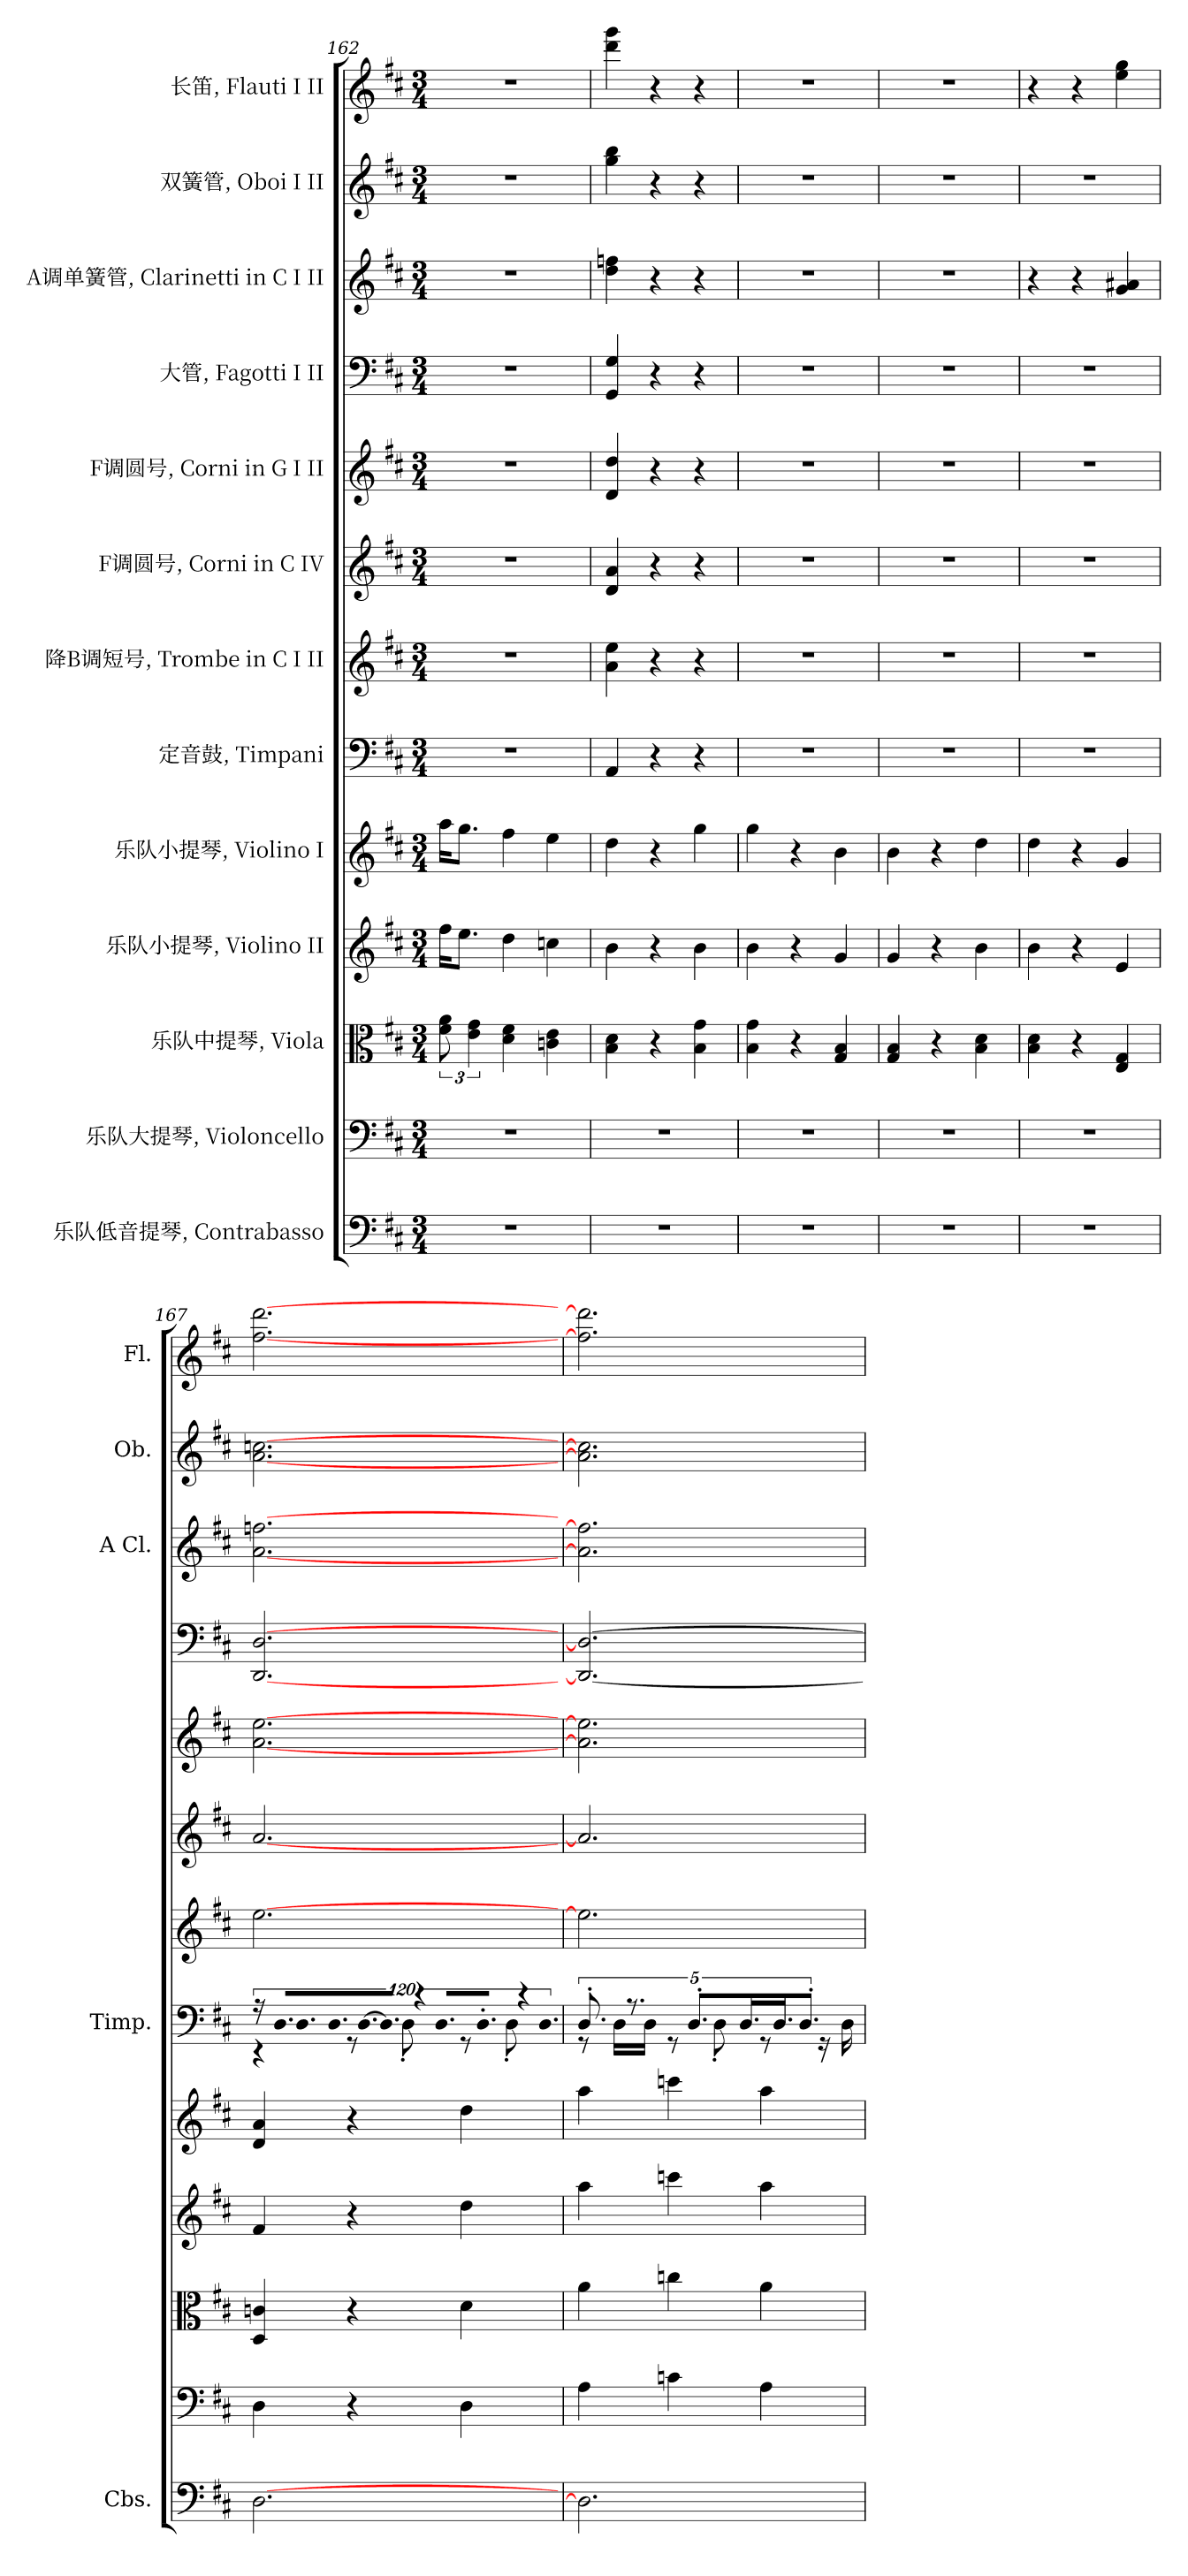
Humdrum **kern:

**kern	**kern	**kern	**kern	**kern	**kern	**kern	**kern	**kern	**kern	**kern	**kern	**kern
*part13	*part12	*part11	*part10	*part9	*part8	*part7	*part6	*part5	*part4	*part3	*part2	*part1
*staff13	*staff12	*staff11	*staff10	*staff9	*staff8	*staff7	*staff6	*staff5	*staff4	*staff3	*staff2	*staff1
*I"乐队低音提琴, Contrabasso	*I"乐队大提琴, Violoncello	*I"乐队中提琴, Viola	*I"乐队小提琴, Violino II	*I"乐队小提琴, Violino I	*I"定音鼓, Timpani	*I"降B调短号, Trombe in C I II	*I"F调圆号, Corni in C IV	*I"F调圆号, Corni in G I II	*I"大管, Fagotti I II	*I"A调单簧管, Clarinetti in C I II	*I"双簧管, Oboi I II	*I"长笛, Flauti I II
*I'Cbs.	*	*	*	*	*I'Timp.	*	*	*	*	*I'A Cl.	*I'Ob.	*I'Fl.
!!LO:PB:g=z
*clefF4	*clefF4	*clefC3	*clefG2	*clefG2	*clefF4	*clefG2	*clefG2	*clefG2	*clefF4	*clefG2	*clefG2	*clefG2
*ITrd7c12	*	*	*	*	*	*ITrd1c2	*ITrd4c7	*ITrd4c7	*	*ITrd2c3	*	*
*k[f#c#]	*k[f#c#]	*k[f#c#]	*k[f#c#]	*k[f#c#]	*k[f#c#]	*k[]	*k[f#]	*k[f#]	*k[f#c#]	*k[f#c#g#d#a#]	*k[f#c#]	*k[f#c#]
*M3/4	*M3/4	*M3/4	*M3/4	*M3/4	*M3/4	*M3/4	*M3/4	*M3/4	*M3/4	*M3/4	*M3/4	*M3/4
*MM350	*MM350	*MM350	*MM350	*MM350	*MM350	*MM350	*MM350	*MM350	*MM350	*MM350	*MM350	*MM350
=162	=162	=162	=162	=162	=162	=162	=162	=162	=162	=162	=162	=162
2.r	2.r	12f#\ 12a\	16ff#\KL	16aa\KL	2.r	2.r	2.r	2.r	2.r	2.r	2.r	2.r
.	.	.	8.ee\J	8.gg\J	.	.	.	.	.	.	.	.
.	.	6e\ 6g\	.	.	.	.	.	.	.	.	.	.
.	.	4d\ 4f#\	4dd\	4ff#\	.	.	.	.	.	.	.	.
.	.	4cn\ 4e\	4ccn\	4ee\	.	.	.	.	.	.	.	.
=163	=163	=163	=163	=163	=163	=163	=163	=163	=163	=163	=163	=163
*	*	*	*	*	*	*	*	*	*	*	*	*MM350
2.r	2.r	4B\ 4d\	4b\	4dd\	4AA/	4g\ 4dd\	4G/ 4d/	4G/ 4g/	4GG/ 4G/	4b\ 4ddn\	4gg\ 4bb\	4ddd\ 4ggg\
.	.	4r	4r	4r	4r	4r	4r	4r	4r	4r	4r	4r
*	*	*	*	*	*	*	*	*	*	*	*	*MM318
.	.	4B\ 4g\	4b\	4gg\	4r	4r	4r	4r	4r	4r	4r	4r
=164	=164	=164	=164	=164	=164	=164	=164	=164	=164	=164	=164	=164
*	*	*	*	*	*	*	*	*	*	*	*	*MM350
2.r	2.r	4B\ 4g\	4b\	4gg\	2.r	2.r	2.r	2.r	2.r	2.r	2.r	2.r
.	.	4r	4r	4r	.	.	.	.	.	.	.	.
.	.	4G/ 4B/	4g/	4b\	.	.	.	.	.	.	.	.
=165	=165	=165	=165	=165	=165	=165	=165	=165	=165	=165	=165	=165
*	*	*	*	*	*	*	*	*	*	*	*	*MM350
2.r	2.r	4G/ 4B/	4g/	4b\	2.r	2.r	2.r	2.r	2.r	2.r	2.r	2.r
.	.	4r	4r	4r	.	.	.	.	.	.	.	.
.	.	4B\ 4d\	4b\	4dd\	.	.	.	.	.	.	.	.
=166	=166	=166	=166	=166	=166	=166	=166	=166	=166	=166	=166	=166
*	*	*	*	*	*	*	*	*	*	*	*	*MM350
2.r	2.r	4B\ 4d\	4b\	4dd\	2.r	2.r	2.r	2.r	2.r	4r	2.r	4r
.	.	4r	4r	4r	.	.	.	.	.	4r	.	4r
*	*	*	*	*	*	*	*	*	*	*	*	*MM318
.	.	4E/ 4G/	4e/	4g/	.	.	.	.	.	4e/ 4f##X/	.	4ee\ 4gg\
!!LO:PB:g=z
=167	=167	=167	=167	=167	=167	=167	=167	=167	=167	=167	=167	=167
*	*	*	*	*	*	*	*	*	*	*	*	*MM350
!	!	!	!	!	!LO:N:vis=32.	!	!	!	!	!	!	!
*	*	*	*	*	*^	*	*	*	*	*	*	*
[2.DD\	4D\	4D/ 4cn/	4f#/	4d/ 4a/	1920%103r	4r	[2.dd\	[2.d/	[2.d\ [2.a\	[2.DD/ [2.D/	[2.f#\ [2.ddn\	[2.a\ [2.ccn\	[2.ff#\ [2.ddd\
!	!	!	!	!	!LO:N:vis=32.	!	!	!	!	!	!	!	!
.	.	.	.	.	1920%103D/KLL	.	.	.	.	.	.	.	.
!	!	!	!	!	!LO:N:vis=16.	!	!	!	!	!	!	!	!
.	.	.	.	.	960%103D/	.	.	.	.	.	.	.	.
!	!	!	!	!	!LO:N:vis=32.	!	!	!	!	!	!	!	!
.	.	.	.	.	1920%103D/L	.	.	.	.	.	.	.	.
.	4r	4r	4r	4r	.	8r	.	.	.	.	.	.	.
!	!	!	!	!	!LO:N:vis=32.	!	!	!	!	!	!	!	!
.	.	.	.	.	[1920%103D/	.	.	.	.	.	.	.	.
!	!	!	!	!	!LO:N:vis=32.	!	!	!	!	!	!	!	!
.	.	.	.	.	1920%103D/JJJ]	.	.	.	.	.	.	.	.
.	.	.	.	.	.	8D'\	.	.	.	.	.	.	.
!	!	!	!	!	!LO:N:vis=32.	!	!	!	!	!	!	!	!
.	.	.	.	.	1920%103r	.	.	.	.	.	.	.	.
!	!	!	!	!	!LO:N:vis=16.	!	!	!	!	!	!	!	!
.	.	.	.	.	960%103D/LL	.	.	.	.	.	.	.	.
.	4D\	4d\	4dd\	4dd\	.	8r	.	.	.	.	.	.	.
!	!	!	!	!	!LO:N:vis=16.	!	!	!	!	!	!	!	!
.	.	.	.	.	960%103D'/JJ	.	.	.	.	.	.	.	.
.	.	.	.	.	.	8D'\	.	.	.	.	.	.	.
!	!	!	!	!	!LO:N:vis=32.	!	!	!	!	!	!	!	!
.	.	.	.	.	1920%103r	.	.	.	.	.	.	.	.
!	!	!	!	!	!LO:N:vis=32.	!	!	!	!	!	!	!	!
.	.	.	.	.	1920%103D/	.	.	.	.	.	.	.	.
960ryy	960ryy	960ryy	960ryy	960ryy	.	960ryy	960ryy	960ryy	960ryy	960ryy	960ryy	960ryy	960ryy
=168	=168	=168	=168	=168	=168	=168	=168	=168	=168	=168	=168	=168	=168
*	*	*	*	*	*	*	*	*	*	*	*	*	*MM350
2.DD\]	4A\	4a\	4aa\	4aa\	10.D'/	8r	2.dd\]	2.d/]	2.d\] 2.a\]	2.DD/_ 2.D/_	2.f#\] 2.dd\]	2.a\] 2.cc\]	2.ff#\] 2.ddd\]
.	.	.	.	.	.	16D\LL	.	.	.	.	.	.	.
.	.	.	.	.	10.r	.	.	.	.	.	.	.	.
.	.	.	.	.	.	16D\JJ	.	.	.	.	.	.	.
.	4cn\	4ccn\	4cccn\	4cccn\	.	8r	.	.	.	.	.	.	.
.	.	.	.	.	10.D'/L	.	.	.	.	.	.	.	.
.	.	.	.	.	.	8D'\	.	.	.	.	.	.	.
.	.	.	.	.	20.D/L	.	.	.	.	.	.	.	.
.	4A\	4a\	4aa\	4aa\	.	8r	.	.	.	.	.	.	.
.	.	.	.	.	20.D/J	.	.	.	.	.	.	.	.
.	.	.	.	.	10.D'/J	.	.	.	.	.	.	.	.
.	.	.	.	.	.	16r	.	.	.	.	.	.	.
.	.	.	.	.	.	16D\	.	.	.	.	.	.	.
*	*	*	*	*	*v	*v	*	*	*	*	*	*	*
=	=	=	=	=	=	=	=	=	=	=	=	=
*-	*-	*-	*-	*-	*-	*-	*-	*-	*-	*-	*-	*-
